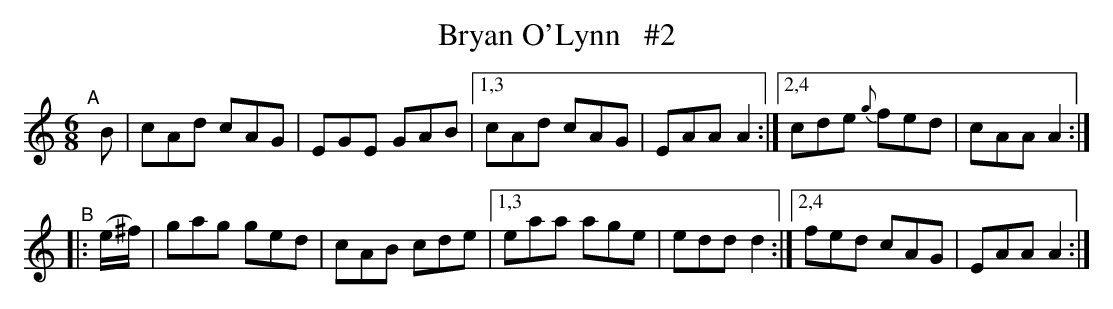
X:1
T: Bryan O'Lynn   #2
M: 6/8
L: 1/8
K: Am
"^A"\
[|]B | cAd cAG | EGE GAB |\
[1,3 cAd cAG | EAA A2 :|\
[2,4 cde {g}fed | cAA A2 :|
"^B"\
|: (e/^f/) | gag ged | cAB cde |\
[1,3 eaa age | edd d2 :|\
[2,4 fed cAG | EAA A2 :|
